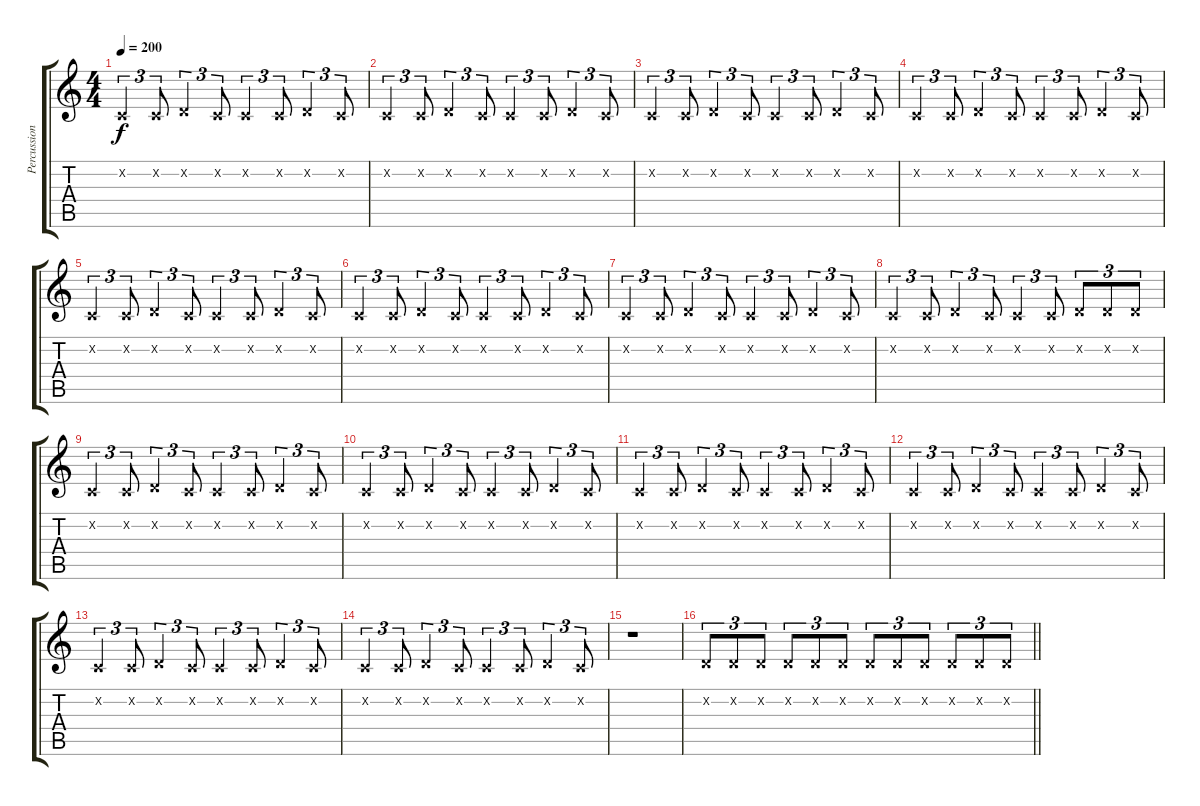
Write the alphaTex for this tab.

\track ("Percussion" "Percussion") {instrument gunshot}
\staff {score tabs}
\tuning (E4 B3 G3 D3 A2 E2) {hide}
\ts (4 4)
\tempo 200
\clef g2
\ks c
1.2{x}.4{tu (3 2) dy f} 1.2{x}.8{tu (3 2)} 3.2{x}.4{tu (3 2)} 1.2{x}.8{tu (3 2)} 1.2{x}.4{tu (3 2)} 1.2{x}.8{tu (3 2)} 3.2{x}.4{tu (3 2)} 1.2{x}.8{tu (3 2)} |
1.2{x}.4{tu (3 2)} 1.2{x}.8{tu (3 2)} 3.2{x}.4{tu (3 2)} 1.2{x}.8{tu (3 2)} 1.2{x}.4{tu (3 2)} 1.2{x}.8{tu (3 2)} 3.2{x}.4{tu (3 2)} 1.2{x}.8{tu (3 2)} |
1.2{x}.4{tu (3 2)} 1.2{x}.8{tu (3 2)} 3.2{x}.4{tu (3 2)} 1.2{x}.8{tu (3 2)} 1.2{x}.4{tu (3 2)} 1.2{x}.8{tu (3 2)} 3.2{x}.4{tu (3 2)} 1.2{x}.8{tu (3 2)} |
1.2{x}.4{tu (3 2)} 1.2{x}.8{tu (3 2)} 3.2{x}.4{tu (3 2)} 1.2{x}.8{tu (3 2)} 1.2{x}.4{tu (3 2)} 1.2{x}.8{tu (3 2)} 3.2{x}.4{tu (3 2)} 1.2{x}.8{tu (3 2)} |
1.2{x}.4{tu (3 2)} 1.2{x}.8{tu (3 2)} 3.2{x}.4{tu (3 2)} 1.2{x}.8{tu (3 2)} 1.2{x}.4{tu (3 2)} 1.2{x}.8{tu (3 2)} 3.2{x}.4{tu (3 2)} 1.2{x}.8{tu (3 2)} |
1.2{x}.4{tu (3 2)} 1.2{x}.8{tu (3 2)} 3.2{x}.4{tu (3 2)} 1.2{x}.8{tu (3 2)} 1.2{x}.4{tu (3 2)} 1.2{x}.8{tu (3 2)} 3.2{x}.4{tu (3 2)} 1.2{x}.8{tu (3 2)} |
1.2{x}.4{tu (3 2)} 1.2{x}.8{tu (3 2)} 3.2{x}.4{tu (3 2)} 1.2{x}.8{tu (3 2)} 1.2{x}.4{tu (3 2)} 1.2{x}.8{tu (3 2)} 3.2{x}.4{tu (3 2)} 1.2{x}.8{tu (3 2)} |
1.2{x}.4{tu (3 2)} 1.2{x}.8{tu (3 2)} 3.2{x}.4{tu (3 2)} 1.2{x}.8{tu (3 2)} 1.2{x}.4{tu (3 2)} 1.2{x}.8{tu (3 2)} 3.2{x}.8{tu (3 2)} 3.2{x}.8{tu (3 2)} 3.2{x}.8{tu (3 2)} |
1.2{x}.4{tu (3 2)} 1.2{x}.8{tu (3 2)} 3.2{x}.4{tu (3 2)} 1.2{x}.8{tu (3 2)} 1.2{x}.4{tu (3 2)} 1.2{x}.8{tu (3 2)} 3.2{x}.4{tu (3 2)} 1.2{x}.8{tu (3 2)} |
1.2{x}.4{tu (3 2)} 1.2{x}.8{tu (3 2)} 3.2{x}.4{tu (3 2)} 1.2{x}.8{tu (3 2)} 1.2{x}.4{tu (3 2)} 1.2{x}.8{tu (3 2)} 3.2{x}.4{tu (3 2)} 1.2{x}.8{tu (3 2)} |
1.2{x}.4{tu (3 2)} 1.2{x}.8{tu (3 2)} 3.2{x}.4{tu (3 2)} 1.2{x}.8{tu (3 2)} 1.2{x}.4{tu (3 2)} 1.2{x}.8{tu (3 2)} 3.2{x}.4{tu (3 2)} 1.2{x}.8{tu (3 2)} |
1.2{x}.4{tu (3 2)} 1.2{x}.8{tu (3 2)} 3.2{x}.4{tu (3 2)} 1.2{x}.8{tu (3 2)} 1.2{x}.4{tu (3 2)} 1.2{x}.8{tu (3 2)} 3.2{x}.4{tu (3 2)} 1.2{x}.8{tu (3 2)} |
1.2{x}.4{tu (3 2)} 1.2{x}.8{tu (3 2)} 3.2{x}.4{tu (3 2)} 1.2{x}.8{tu (3 2)} 1.2{x}.4{tu (3 2)} 1.2{x}.8{tu (3 2)} 3.2{x}.4{tu (3 2)} 1.2{x}.8{tu (3 2)} |
1.2{x}.4{tu (3 2)} 1.2{x}.8{tu (3 2)} 3.2{x}.4{tu (3 2)} 1.2{x}.8{tu (3 2)} 1.2{x}.4{tu (3 2)} 1.2{x}.8{tu (3 2)} 3.2{x}.4{tu (3 2)} 1.2{x}.8{tu (3 2)} |
r.1 |
\barLineRight lightlight
3.2{x}.8{tu (3 2)} 3.2{x}.8{tu (3 2)} 3.2{x}.8{tu (3 2)} 3.2{x}.8{tu (3 2)} 3.2{x}.8{tu (3 2)} 3.2{x}.8{tu (3 2)} 3.2{x}.8{tu (3 2)} 3.2{x}.8{tu (3 2)} 3.2{x}.8{tu (3 2)} 3.2{x}.8{tu (3 2)} 3.2{x}.8{tu (3 2)} 3.2{x}.8{tu (3 2)}
